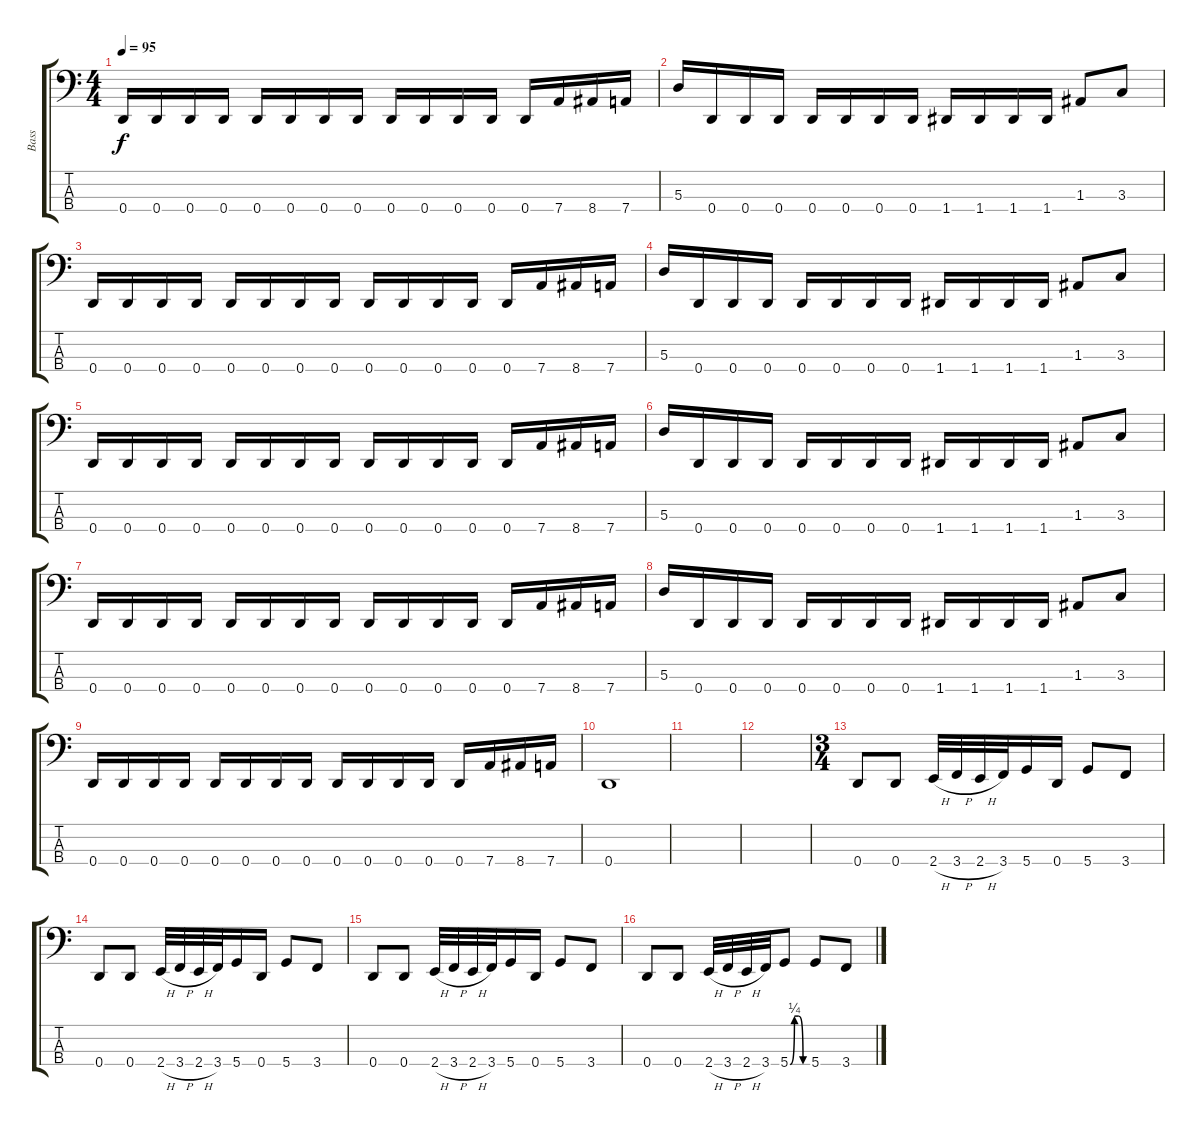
\track ("Bass" "Bass") {instrument electricbasspick}
\staff {score tabs}
\tuning (G2 D2 A1 D1) {hide}
\ts (4 4)
\tempo 95
\clef f4
\ks c
0.4.16{dy f} 0.4.16 0.4.16 0.4.16 0.4.16 0.4.16 0.4.16 0.4.16 0.4.16 0.4.16 0.4.16 0.4.16 0.4.16 7.4.16 8.4.16 7.4.16 |
5.3.16 0.4.16 0.4.16 0.4.16 0.4.16 0.4.16 0.4.16 0.4.16 1.4.16 1.4.16 1.4.16 1.4.16 1.3.8 3.3.8 |
0.4.16 0.4.16 0.4.16 0.4.16 0.4.16 0.4.16 0.4.16 0.4.16 0.4.16 0.4.16 0.4.16 0.4.16 0.4.16 7.4.16 8.4.16 7.4.16 |
5.3.16 0.4.16 0.4.16 0.4.16 0.4.16 0.4.16 0.4.16 0.4.16 1.4.16 1.4.16 1.4.16 1.4.16 1.3.8 3.3.8 |
0.4.16 0.4.16 0.4.16 0.4.16 0.4.16 0.4.16 0.4.16 0.4.16 0.4.16 0.4.16 0.4.16 0.4.16 0.4.16 7.4.16 8.4.16 7.4.16 |
5.3.16 0.4.16 0.4.16 0.4.16 0.4.16 0.4.16 0.4.16 0.4.16 1.4.16 1.4.16 1.4.16 1.4.16 1.3.8 3.3.8 |
0.4.16 0.4.16 0.4.16 0.4.16 0.4.16 0.4.16 0.4.16 0.4.16 0.4.16 0.4.16 0.4.16 0.4.16 0.4.16 7.4.16 8.4.16 7.4.16 |
5.3.16 0.4.16 0.4.16 0.4.16 0.4.16 0.4.16 0.4.16 0.4.16 1.4.16 1.4.16 1.4.16 1.4.16 1.3.8 3.3.8 |
0.4.16 0.4.16 0.4.16 0.4.16 0.4.16 0.4.16 0.4.16 0.4.16 0.4.16 0.4.16 0.4.16 0.4.16 0.4.16 7.4.16 8.4.16 7.4.16 |
0.4.1 |
|
|
\ts (3 4)
0.4.8 0.4.8 2.4{h}.32 3.4{h}.32 2.4{h}.32 3.4.32 5.4.16 0.4.16 5.4.8 3.4.8 |
0.4.8 0.4.8 2.4{h}.32 3.4{h}.32 2.4{h}.32 3.4.32 5.4.16 0.4.16 5.4.8 3.4.8 |
0.4.8 0.4.8 2.4{h}.32 3.4{h}.32 2.4{h}.32 3.4.32 5.4.16 0.4.16 5.4.8 3.4.8 |
0.4.8 0.4.8 2.4{h}.32 3.4{h}.32 2.4{h}.32 3.4.32 5.4{be (custom 0 0 15 1 30 1 45 0 60 0)}.8 5.4.8 3.4.8
